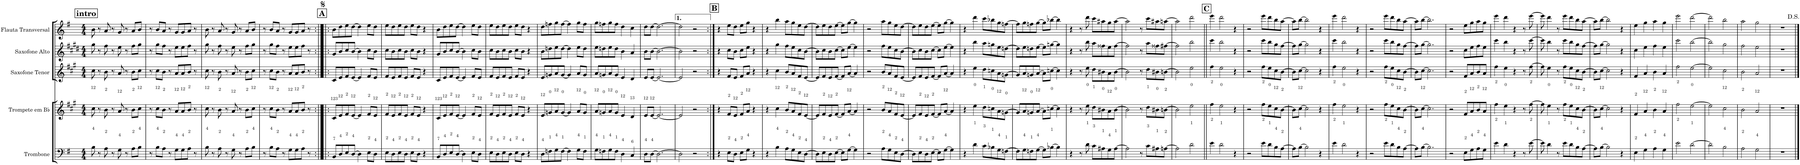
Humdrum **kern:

**kern	**kern	**kern	**kern	**kern
*part5	*part4	*part3	*part2	*part1
*staff5	*staff4	*staff3	*staff2	*staff1
*I"Trombone	*I"Trompete em Bb	*I"Saxofone Tenor	*I"Saxofone Alto	*I"Flauta Transversal
*I'Tbn.	*I'Tpt. em Bb	*I'Sax. Tn.	*	*I'Fl.
*clefF4	*clefG2	*clefG2	*clefG2	*clefG2
*	*Trd1c2	*Trd8c14	*Trd5c9	*
*k[f#]	*k[f#c#g#]	*k[f#c#g#]	*k[f#c#g#d#]	*k[f#]
*M4/4	*M4/4	*M4/4	*M4/4	*M4/4
!!LO:REH:place=s1:a:B:cj:fs=14:t=intro
=1	=1	=1	=1	=1
8B\	8cc#\	8cc#\	8gg#\	8b\
8r	8r	8r	8r	8r
8A\	8b\	8b\	8ff#\	8a/
8r	8r	8r	8r	8r
8G\	8a/	8a/	8ee\	8g/
8r	8r	8r	8r	8r
8A\L	8b\L	8b\L	8ff#\L	8a/L
8B\J	8cc#\J	8cc#\J	8gg#\J	8b/J
=2	=2	=2	=2	=2
8r	8r	8r	8r	8r
8B\L	8cc#\L	8cc#\L	8gg#\L	8b/L
8A\J	8b\J	8b\J	8ff#\J	8a/J
8r	8r	8r	8r	8r
8G\L	8a/L	8a/L	8ee\L	8g/L
8G\	8a/	8a/	8ee\	8g/
8A\J	8b/J	8b/J	8ff#\J	8a/J
8r	8r	8r	8r	8r
=3	=3	=3	=3	=3
8B\	8cc#\	8cc#\	8gg#\	8b\
8r	8r	8r	8r	8r
8A\	8b\	8b\	8ff#\	8a/
8r	8r	8r	8r	8r
8G\	8a/	8a/	8ee\	8g/
8r	8r	8r	8r	8r
8A\L	8b\L	8b\L	8ff#\L	8a/L
8B\J	8cc#\J	8cc#\J	8gg#\J	8b/J
=4	=4	=4	=4	=4
8r	8r	8r	8r	8r
8B\L	8cc#\L	8cc#\L	8gg#\L	8b/L
8A\J	8b\J	8b\J	8ff#\J	8a/J
8r	8r	8r	8r	8r
8G\L	8a/L	8a/L	8ee\L	8g/L
8G\	8a/	8a/	8ee\	8g/
8A\J	8b/J	8b/J	8ff#\J	8a/J
8r	8r	8r	8r	8r
!!LO:REH:place=s1:a:B:cj:fs=14:t=A
=5:|!|:	=5:|!|:	=5:|!|:	=5:|!|:	=5:|!|:
8BB/L	8c#/L	8c#/L	8g#/L	8b\L
8D/	8e/	8e/	8b/	8dd\
8E/	8f#/	8f#/	8cc#/	8ee\
[8D/J	[8e/J	[8e/J	[8b/J	[8dd\J
4D\]	4e/]	4e/]	4b\]	4dd\]
8E\L	8f#/L	8f#/L	8cc#\L	8ee\L
8D\J	8e/J	8e/J	8b\J	8dd\J
=6	=6	=6	=6	=6
8E\L	8f#/L	8f#/L	8cc#\L	8ee\L
8D\	8e/	8e/	8b\	8dd\
8E\	8f#/	8f#/	8cc#\	8ee\
8D\J	8e/J	8e/J	8b\J	8dd\J
8E\L	8f#/L	8f#/L	8cc#\L	8ee\L
8D\J	8e/J	8e/J	8b\J	8dd\J
4r	4r	4r	4r	4r
=7	=7	=7	=7	=7
8BB/L	8c#/L	8c#/L	8g#/L	8b\L
8D/	8e/	8e/	8b/	8dd\
8E/	8f#/	8f#/	8cc#/	8ee\
[8D/J	[8e/J	[8e/J	[8b/J	[8dd\J
4D\]	4e/]	4e/]	4b\]	4dd\]
8E\L	8f#/L	8f#/L	8cc#\L	8ee\L
8D\J	8e/J	8e/J	8b\J	8dd\J
=8	=8	=8	=8	=8
8E\L	8f#/L	8f#/L	8cc#\L	8ee\L
8D\	8e/	8e/	8b\	8dd\
8E\	8f#/	8f#/	8cc#\	8ee\
8D\J	8e/J	8e/J	8b\J	8dd\J
8E\L	8f#/L	8f#/L	8cc#\L	8ee\L
8D\J	8e/J	8e/J	8b\J	8dd\J
4r	4r	4r	4r	4r
=9	=9	=9	=9	=9
8D\L	8e/L	8e/L	8b\L	8dd\L
8Fn\	8gn/	8gn/	8ddn\	8ffn\
8G\	8a/	8a/	8ee\	8gg\
[8F\J	[8g/J	[8g/J	[8dd\J	[8ff\J
4F\]	4g/]	4g/]	4dd\]	4ff\]
8G\L	8a/L	8a/L	8ee\L	8gg\L
8F\J	8g/J	8g/J	8dd\J	8ff\J
=10	=10	=10	=10	=10
8G\L	8a/L	8a/L	8ee\L	8gg\L
8Fn\	8gn/	8gn/	8ddn\	8ffn\
8G\	8a/	8a/	8ee\	8gg\
8F\J	8g/J	8g/J	8dd\J	8ff\J
4D\	4e/	4e/	4b\	4dd\
4C/	4d/	4d/	4a/	4cc\
=11	=11	=11	=11	=11
8D\L	8e/L	8e/L	8b\L	8dd\L
[8D\J	[8e/J	[8e/J	[8b\J	[8dd\J
2.D\_	2.e/_	2.e/_	2.b\_	2.dd\_
=12	=12	=12	=12	=12
2D\]	2e/]	2e/]	2b\]	2dd\]
2r	2r	2r	2r	2r
!!LO:REH:place=s1:a:B:cj:fs=14:t=B
=13:|!	=13:|!	=13:|!	=13:|!	=13:|!
4r	4r	4r	4r	4r
8E\L	8f#/L	8f#/L	8cc#\L	8ee\L
8D\J	8e/J	8e/J	8b\J	8dd\J
8E\L	8f#/L	8f#/L	8cc#\L	8ee\L
8G\J	8a/J	8a/J	8ee\J	8gg\J
4r	4r	4r	4r	4r
=14	=14	=14	=14	=14
4r	4r	4r	4r	4r
4B\	4cc#\	4cc#\	4gg#\	4bb\
8A\L	8b/L	8b/L	8ff#\L	8aa\L
8G\	8a/	8a/	8ee\	8gg\
8E\	8f#/	8f#/	8cc#\	8ee\
[8D\J	[8e/J	[8e/J	[8b\J	[8dd\J
=15	=15	=15	=15	=15
8D\L]	8e/L]	8e/L]	8b\L]	8dd\L]
8E\	8f#/	8f#/	8cc#\	8ee\
8D\	8e/	8e/	8b\	8dd\
[8E\J	[8f#/J	[8f#/J	[8cc#\J	[8ee\J
8E\L]	8f#/L]	8f#/L]	8cc#\L]	8ee\L]
[8G\J	[8a/J	[8a/J	[8ee\J	[8gg\J
4G\]	4a/]	4a/]	4ee\]	4gg\]
=16	=16	=16	=16	=16
2r	2r	2r	2r	2r
8A\L	8b/L	8b/L	8ff#\L	8aa\L
8G\	8a/	8a/	8ee\	8gg\
8E\	8f#/	8f#/	8cc#\	8ee\
[8D\J	[8e/J	[8e/J	[8b\J	[8dd\J
=17	=17	=17	=17	=17
8D\L]	8e/L]	8e/L]	8b\L]	8dd\L]
8E\	8f#/	8f#/	8cc#\	8ee\
8D\	8e/	8e/	8b\	8dd\
[8E\J	[8f#/J	[8f#/J	[8cc#\J	[8ee\J
8E\L]	8f#/L]	8f#/L]	8cc#\L]	8ee\L]
[8G\J	[8a/J	[8a/J	[8ee\J	[8gg\J
4G\]	4a/]	4a/]	4ee\]	4gg\]
=18	=18	=18	=18	=18
4r	4r	4r	4r	4r
4d\	4ee\	4ee\	4bb\	4ddd\
8c\L	8dd\L	8dd\L	8aa\L	8ccc\L
8B-X\	8ccn\	8ccn\	8ggn\	8bb-X\
8G\	8a\	8a\	8ee\	8gg\
[8Fn\J	[8gn\J	[8gn\J	[8ddn\J	[8ffn\J
=19	=19	=19	=19	=19
8F\L]	8g/L]	8g/L]	8dd\L]	8ff\L]
8G\	8a/	8a/	8ee\	8gg\
8Fn\	8gn/	8gn/	8ddn\	8ffn\
[8G\J	[8a/J	[8a/J	[8ee\J	[8gg\J
8G\L]	8a\L]	8a\L]	8ee\L]	8gg\L]
[8B-X\J	[8ccn\J	[8ccn\J	[8ggn\J	[8bb-X\J
4B-\]	4cc\]	4cc\]	4gg\]	4bb-\]
=20	=20	=20	=20	=20
4r	4r	4r	4r	4r
8r	8r	8r	8r	8r
8d\	8ee\	8ee\	8bb\	8ddd\
8c\L	8dd\L	8dd\L	8aa\L	8ccc\L
8A#X\	8b#X\	8b#X\	8ff##X\	8aa#X\
8G\	8a\	8a\	8ee\	8gg\
[8A#\J	[8b#\J	[8b#\J	[8ff##\J	[8aa#\J
=21	=21	=21	=21	=21
2A#\]	2b#\]	2b#\]	2ff##\]	2aa#\]
8r	8r	8r	8r	8r
8c\L	8dd\L	8dd\L	8aa\L	8ccc\L
8A#X\	8b#X\	8b#X\	8ff##X\	8aa#X\
[8An\J	[8bn\J	[8bn\J	[8ff#X\J	[8aan\J
=22	=22	=22	=22	=22
2A\]	2b\]	2b\]	2ff#\]	2aa\]
2d\	2ee\	2ee\	2bb\	2ddd\
!!LO:REH:place=s1:a:B:cj:fs=14:t=C
=23||	=23||	=23||	=23||	=23||
4e\	4ff#\	4ff#\	4ccc#\	4eee\
2d\	2ee\	2ee\	2bb\	2ddd\
4r	4r	4r	4r	4r
=24	=24	=24	=24	=24
2r	2r	2r	2r	2r
8e\L	8ff#\L	8ff#\L	8ccc#\L	8eee\L
8d\	8ee\	8ee\	8bb\	8ddd\
8B\	8cc#\	8cc#\	8gg#\	8bb\
[8A\J	[8b\J	[8b\J	[8ff#\J	[8aa\J
=25	=25	=25	=25	=25
8A\L]	8b\L]	8b\L]	8ff#\L]	8aa\L]
[8B\J	[8cc#\J	[8cc#\J	[8gg#\J	[8bb\J
2B\]	2cc#\]	2cc#\]	2gg#\]	2bb\]
4r	4r	4r	4r	4r
=26	=26	=26	=26	=26
4e\	4ff#\	4ff#\	4ccc#\	4eee\
2d\	2ee\	2ee\	2bb\	2ddd\
4r	4r	4r	4r	4r
=27	=27	=27	=27	=27
2r	2r	2r	2r	2r
8e\L	8ff#\L	8ff#\L	8ccc#\L	8eee\L
8d\	8ee\	8ee\	8bb\	8ddd\
8B\	8cc#\	8cc#\	8gg#\	8bb\
[8A\J	[8b\J	[8b\J	[8ff#\J	[8aa\J
=28	=28	=28	=28	=28
8A\L]	8b\L]	8b\L]	8ff#\L]	8aa\L]
[8B\J	[8cc#\J	[8cc#\J	[8gg#\J	[8bb\J
2.B\]	2.cc#\]	2.cc#\]	2.gg#\]	2.bb\]
=29	=29	=29	=29	=29
2r	2r	2r	2r	2r
8E\L	8f#/L	8f#/L	8cc#\L	8ee\L
8G\	8a/	8a/	8ee\	8gg\
8A\	8b/	8b/	8ff#\	8aa\
8G\J	8a/J	8a/J	8ee\J	8gg\J
=30	=30	=30	=30	=30
4e\	4ff#\	4ff#\	4ccc#\	4eee\
4d\	4ee\	4ee\	4bb\	4ddd\
4r	4r	4r	4r	4r
8r	8r	8r	8r	8r
[8e\	[8ff#\	[8ff#\	[8ccc#\	[8eee\
=31	=31	=31	=31	=31
8e\]	8ff#\]	8ff#\]	8ccc#\]	8eee\]
4d\	4ee\	4ee\	4bb\	4ddd\
8r	8r	8r	8r	8r
8e\L	8ff#\L	8ff#\L	8ccc#\L	8eee\L
8d\	8ee\	8ee\	8bb\	8ddd\
8B\	8cc#\	8cc#\	8gg#\	8bb\
[8A\J	[8b\J	[8b\J	[8ff#\J	[8aa\J
=32	=32	=32	=32	=32
8A\L]	8b\L]	8b\L]	8ff#\L]	8aa\L]
[8B\J	[8cc#\J	[8cc#\J	[8gg#\J	[8bb\J
2B\]	2cc#\]	2cc#\]	2gg#\]	2bb\]
4r	4r	4r	4r	4r
=33	=33	=33	=33	=33
4E\	4f#/	4f#/	4cc#\	4ee\
4G\	4a/	4a/	4ee\	4gg\
4A\	4b\	4b\	4ff#\	4aa\
4G\	4a/	4a/	4ee\	4gg\
=34	=34	=34	=34	=34
2e\	2ff#\	2ff#\	2ccc#\	2eee\
[2d\	[2ee\	[2ee\	[2bb\	[2ddd\
=35	=35	=35	=35	=35
2d\]	2ee\]	2ee\]	2bb\]	2ddd\]
2B\	2cc#\	2cc#\	2gg#\	2bb\
=36	=36	=36	=36	=36
2A\	2b\	2b\	2ff#\	2aa\
2G\	2a/	2a/	2ee\	2gg\
=37	=37	=37	=37	=37
1r	1r	1r	1r	1r
==	==	==	==	==
*-	*-	*-	*-	*-
